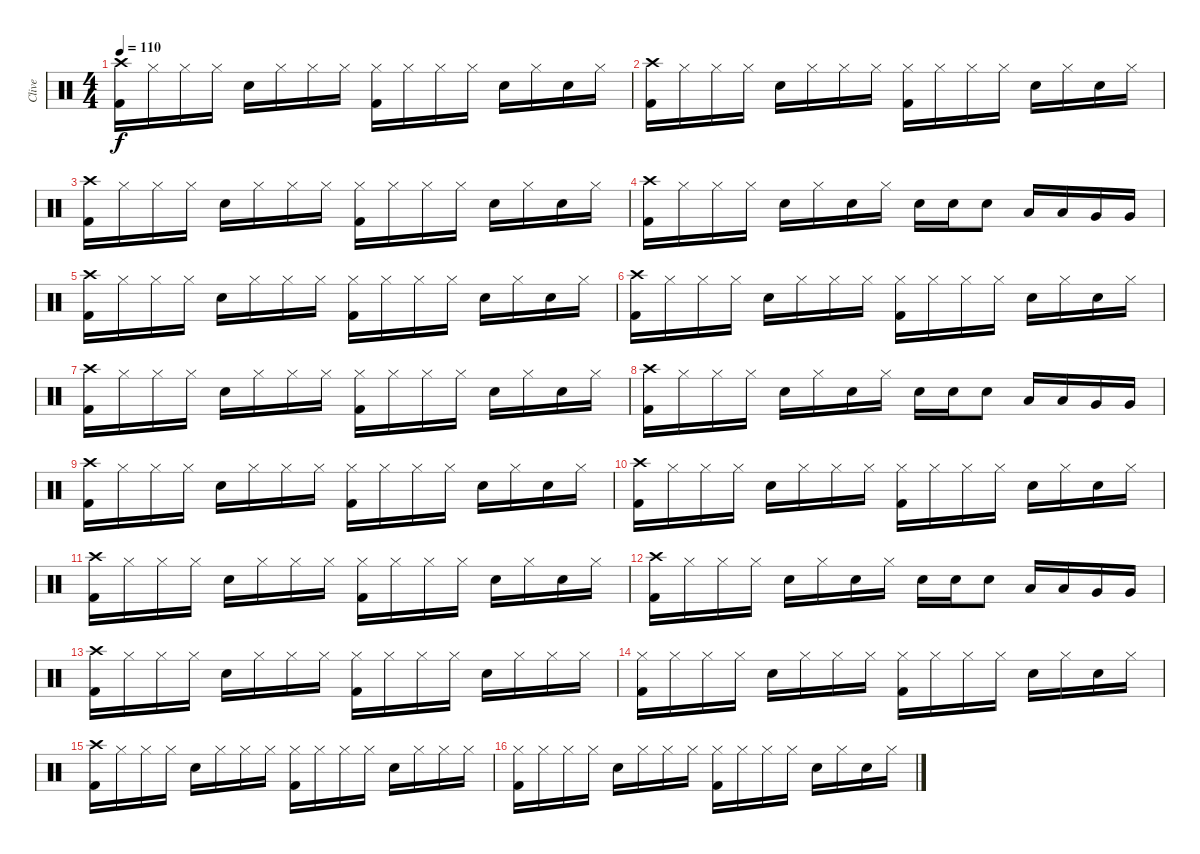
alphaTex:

\track ("Clive" "Clive") {instrument percussion}
\staff {score}
\articulation defaults
\ts (4 4)
\tempo 110
\clef neutral
\ks c
("Kick (hit) 2" "Crash high (hit)").16{dy f} "Hi-Hat (closed)".16 "Hi-Hat (closed)".16 "Hi-Hat (closed)".16 "Snare (hit) 2".16 "Hi-Hat (closed)".16 "Hi-Hat (closed)".16 "Hi-Hat (closed)".16 ("Kick (hit) 2" "Hi-Hat (closed)").16 "Hi-Hat (closed)".16 "Hi-Hat (closed)".16 "Hi-Hat (closed)".16 "Snare (hit) 2".16 "Hi-Hat (closed)".16 "Snare (hit) 2".16 "Hi-Hat (closed)".16 |
("Kick (hit) 2" "Crash high (hit)").16 "Hi-Hat (closed)".16 "Hi-Hat (closed)".16 "Hi-Hat (closed)".16 "Snare (hit) 2".16 "Hi-Hat (closed)".16 "Hi-Hat (closed)".16 "Hi-Hat (closed)".16 ("Kick (hit) 2" "Hi-Hat (closed)").16 "Hi-Hat (closed)".16 "Hi-Hat (closed)".16 "Hi-Hat (closed)".16 "Snare (hit) 2".16 "Hi-Hat (closed)".16 "Snare (hit) 2".16 "Hi-Hat (closed)".16 |
("Kick (hit) 2" "Crash high (hit)").16 "Hi-Hat (closed)".16 "Hi-Hat (closed)".16 "Hi-Hat (closed)".16 "Snare (hit) 2".16 "Hi-Hat (closed)".16 "Hi-Hat (closed)".16 "Hi-Hat (closed)".16 ("Kick (hit) 2" "Hi-Hat (closed)").16 "Hi-Hat (closed)".16 "Hi-Hat (closed)".16 "Hi-Hat (closed)".16 "Snare (hit) 2".16 "Hi-Hat (closed)".16 "Snare (hit) 2".16 "Hi-Hat (closed)".16 |
("Kick (hit) 2" "Crash high (hit)").16 "Hi-Hat (closed)".16 "Hi-Hat (closed)".16 "Hi-Hat (closed)".16 "Snare (hit) 2".16 "Hi-Hat (closed)".16 "Snare (hit) 2".16 "Hi-Hat (closed)".16 "Snare (hit) 2".16 "Snare (hit) 2".16 "Snare (hit) 2".8 "Low Tom (hit)".16 "Low Tom (hit)".16 "Very Low Tom (hit)".16 "Very Low Tom (hit)".16 |
("Kick (hit) 2" "Crash high (hit)").16 "Hi-Hat (closed)".16 "Hi-Hat (closed)".16 "Hi-Hat (closed)".16 "Snare (hit) 2".16 "Hi-Hat (closed)".16 "Hi-Hat (closed)".16 "Hi-Hat (closed)".16 ("Kick (hit) 2" "Hi-Hat (closed)").16 "Hi-Hat (closed)".16 "Hi-Hat (closed)".16 "Hi-Hat (closed)".16 "Snare (hit) 2".16 "Hi-Hat (closed)".16 "Snare (hit) 2".16 "Hi-Hat (closed)".16 |
("Kick (hit) 2" "Crash high (hit)").16 "Hi-Hat (closed)".16 "Hi-Hat (closed)".16 "Hi-Hat (closed)".16 "Snare (hit) 2".16 "Hi-Hat (closed)".16 "Hi-Hat (closed)".16 "Hi-Hat (closed)".16 ("Kick (hit) 2" "Hi-Hat (closed)").16 "Hi-Hat (closed)".16 "Hi-Hat (closed)".16 "Hi-Hat (closed)".16 "Snare (hit) 2".16 "Hi-Hat (closed)".16 "Snare (hit) 2".16 "Hi-Hat (closed)".16 |
("Kick (hit) 2" "Crash high (hit)").16 "Hi-Hat (closed)".16 "Hi-Hat (closed)".16 "Hi-Hat (closed)".16 "Snare (hit) 2".16 "Hi-Hat (closed)".16 "Hi-Hat (closed)".16 "Hi-Hat (closed)".16 ("Kick (hit) 2" "Hi-Hat (closed)").16 "Hi-Hat (closed)".16 "Hi-Hat (closed)".16 "Hi-Hat (closed)".16 "Snare (hit) 2".16 "Hi-Hat (closed)".16 "Snare (hit) 2".16 "Hi-Hat (closed)".16 |
("Kick (hit) 2" "Crash high (hit)").16 "Hi-Hat (closed)".16 "Hi-Hat (closed)".16 "Hi-Hat (closed)".16 "Snare (hit) 2".16 "Hi-Hat (closed)".16 "Snare (hit) 2".16 "Hi-Hat (closed)".16 "Snare (hit) 2".16 "Snare (hit) 2".16 "Snare (hit) 2".8 "Low Tom (hit)".16 "Low Tom (hit)".16 "Very Low Tom (hit)".16 "Very Low Tom (hit)".16 |
("Kick (hit) 2" "Crash high (hit)").16 "Hi-Hat (closed)".16 "Hi-Hat (closed)".16 "Hi-Hat (closed)".16 "Snare (hit) 2".16 "Hi-Hat (closed)".16 "Hi-Hat (closed)".16 "Hi-Hat (closed)".16 ("Kick (hit) 2" "Hi-Hat (closed)").16 "Hi-Hat (closed)".16 "Hi-Hat (closed)".16 "Hi-Hat (closed)".16 "Snare (hit) 2".16 "Hi-Hat (closed)".16 "Snare (hit) 2".16 "Hi-Hat (closed)".16 |
("Kick (hit) 2" "Crash high (hit)").16 "Hi-Hat (closed)".16 "Hi-Hat (closed)".16 "Hi-Hat (closed)".16 "Snare (hit) 2".16 "Hi-Hat (closed)".16 "Hi-Hat (closed)".16 "Hi-Hat (closed)".16 ("Kick (hit) 2" "Hi-Hat (closed)").16 "Hi-Hat (closed)".16 "Hi-Hat (closed)".16 "Hi-Hat (closed)".16 "Snare (hit) 2".16 "Hi-Hat (closed)".16 "Snare (hit) 2".16 "Hi-Hat (closed)".16 |
("Kick (hit) 2" "Crash high (hit)").16 "Hi-Hat (closed)".16 "Hi-Hat (closed)".16 "Hi-Hat (closed)".16 "Snare (hit) 2".16 "Hi-Hat (closed)".16 "Hi-Hat (closed)".16 "Hi-Hat (closed)".16 ("Kick (hit) 2" "Hi-Hat (closed)").16 "Hi-Hat (closed)".16 "Hi-Hat (closed)".16 "Hi-Hat (closed)".16 "Snare (hit) 2".16 "Hi-Hat (closed)".16 "Snare (hit) 2".16 "Hi-Hat (closed)".16 |
("Kick (hit) 2" "Crash high (hit)").16 "Hi-Hat (closed)".16 "Hi-Hat (closed)".16 "Hi-Hat (closed)".16 "Snare (hit) 2".16 "Hi-Hat (closed)".16 "Snare (hit) 2".16 "Hi-Hat (closed)".16 "Snare (hit) 2".16 "Snare (hit) 2".16 "Snare (hit) 2".8 "Low Tom (hit)".16 "Low Tom (hit)".16 "Very Low Tom (hit)".16 "Very Low Tom (hit)".16 |
("Kick (hit) 2" "Crash high (hit)").16 "Hi-Hat (closed)".16 "Hi-Hat (closed)".16 "Hi-Hat (closed)".16 "Snare (hit) 2".16 "Hi-Hat (closed)".16 "Hi-Hat (closed)".16 "Hi-Hat (closed)".16 ("Kick (hit) 2" "Hi-Hat (closed)").16 "Hi-Hat (closed)".16 "Hi-Hat (closed)".16 "Hi-Hat (closed)".16 "Snare (hit) 2".16 "Hi-Hat (closed)".16 "Hi-Hat (closed)".16 "Hi-Hat (closed)".16 |
("Kick (hit) 2" "Hi-Hat (closed)").16 "Hi-Hat (closed)".16 "Hi-Hat (closed)".16 "Hi-Hat (closed)".16 "Snare (hit) 2".16 "Hi-Hat (closed)".16 "Hi-Hat (closed)".16 "Hi-Hat (closed)".16 ("Kick (hit) 2" "Hi-Hat (closed)").16 "Hi-Hat (closed)".16 "Hi-Hat (closed)".16 "Hi-Hat (closed)".16 "Snare (hit) 2".16 "Hi-Hat (closed)".16 "Snare (hit) 2".16 "Hi-Hat (closed)".16 |
("Kick (hit) 2" "Crash high (hit)").16 "Hi-Hat (closed)".16 "Hi-Hat (closed)".16 "Hi-Hat (closed)".16 "Snare (hit) 2".16 "Hi-Hat (closed)".16 "Hi-Hat (closed)".16 "Hi-Hat (closed)".16 ("Kick (hit) 2" "Hi-Hat (closed)").16 "Hi-Hat (closed)".16 "Hi-Hat (closed)".16 "Hi-Hat (closed)".16 "Snare (hit) 2".16 "Hi-Hat (closed)".16 "Hi-Hat (closed)".16 "Hi-Hat (closed)".16 |
("Kick (hit) 2" "Hi-Hat (closed)").16 "Hi-Hat (closed)".16 "Hi-Hat (closed)".16 "Hi-Hat (closed)".16 "Snare (hit) 2".16 "Hi-Hat (closed)".16 "Hi-Hat (closed)".16 "Hi-Hat (closed)".16 ("Kick (hit) 2" "Hi-Hat (closed)").16 "Hi-Hat (closed)".16 "Hi-Hat (closed)".16 "Hi-Hat (closed)".16 "Snare (hit) 2".16 "Hi-Hat (closed)".16 "Snare (hit) 2".16 "Hi-Hat (closed)".16
